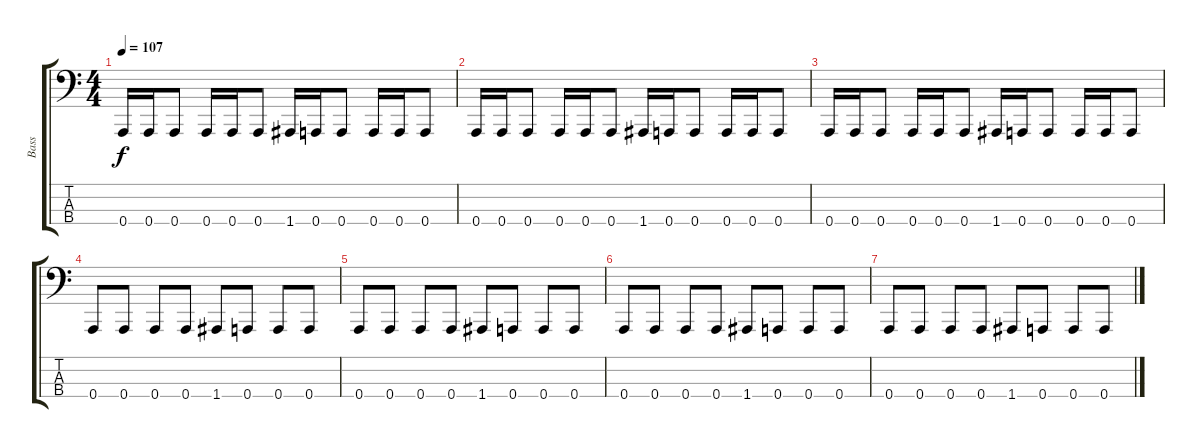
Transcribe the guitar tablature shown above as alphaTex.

\track ("Bass" "Bass") {instrument electricbasspick}
\staff {score tabs}
\tuning (D2 A1 E1 A0) {hide}
\ts (4 4)
\tempo 107
\clef f4
\ks c
0.4.16{dy f} 0.4.16 0.4.8 0.4.16 0.4.16 0.4.8 1.4.16 0.4.16 0.4.8 0.4.16 0.4.16 0.4.8 |
0.4.16 0.4.16 0.4.8 0.4.16 0.4.16 0.4.8 1.4.16 0.4.16 0.4.8 0.4.16 0.4.16 0.4.8 |
0.4.16 0.4.16 0.4.8 0.4.16 0.4.16 0.4.8 1.4.16 0.4.16 0.4.8 0.4.16 0.4.16 0.4.8 |
0.4.8 0.4.8 0.4.8 0.4.8 1.4.8 0.4.8 0.4.8 0.4.8 |
0.4.8 0.4.8 0.4.8 0.4.8 1.4.8 0.4.8 0.4.8 0.4.8 |
0.4.8 0.4.8 0.4.8 0.4.8 1.4.8 0.4.8 0.4.8 0.4.8 |
0.4.8 0.4.8 0.4.8 0.4.8 1.4.8 0.4.8 0.4.8 0.4.8
